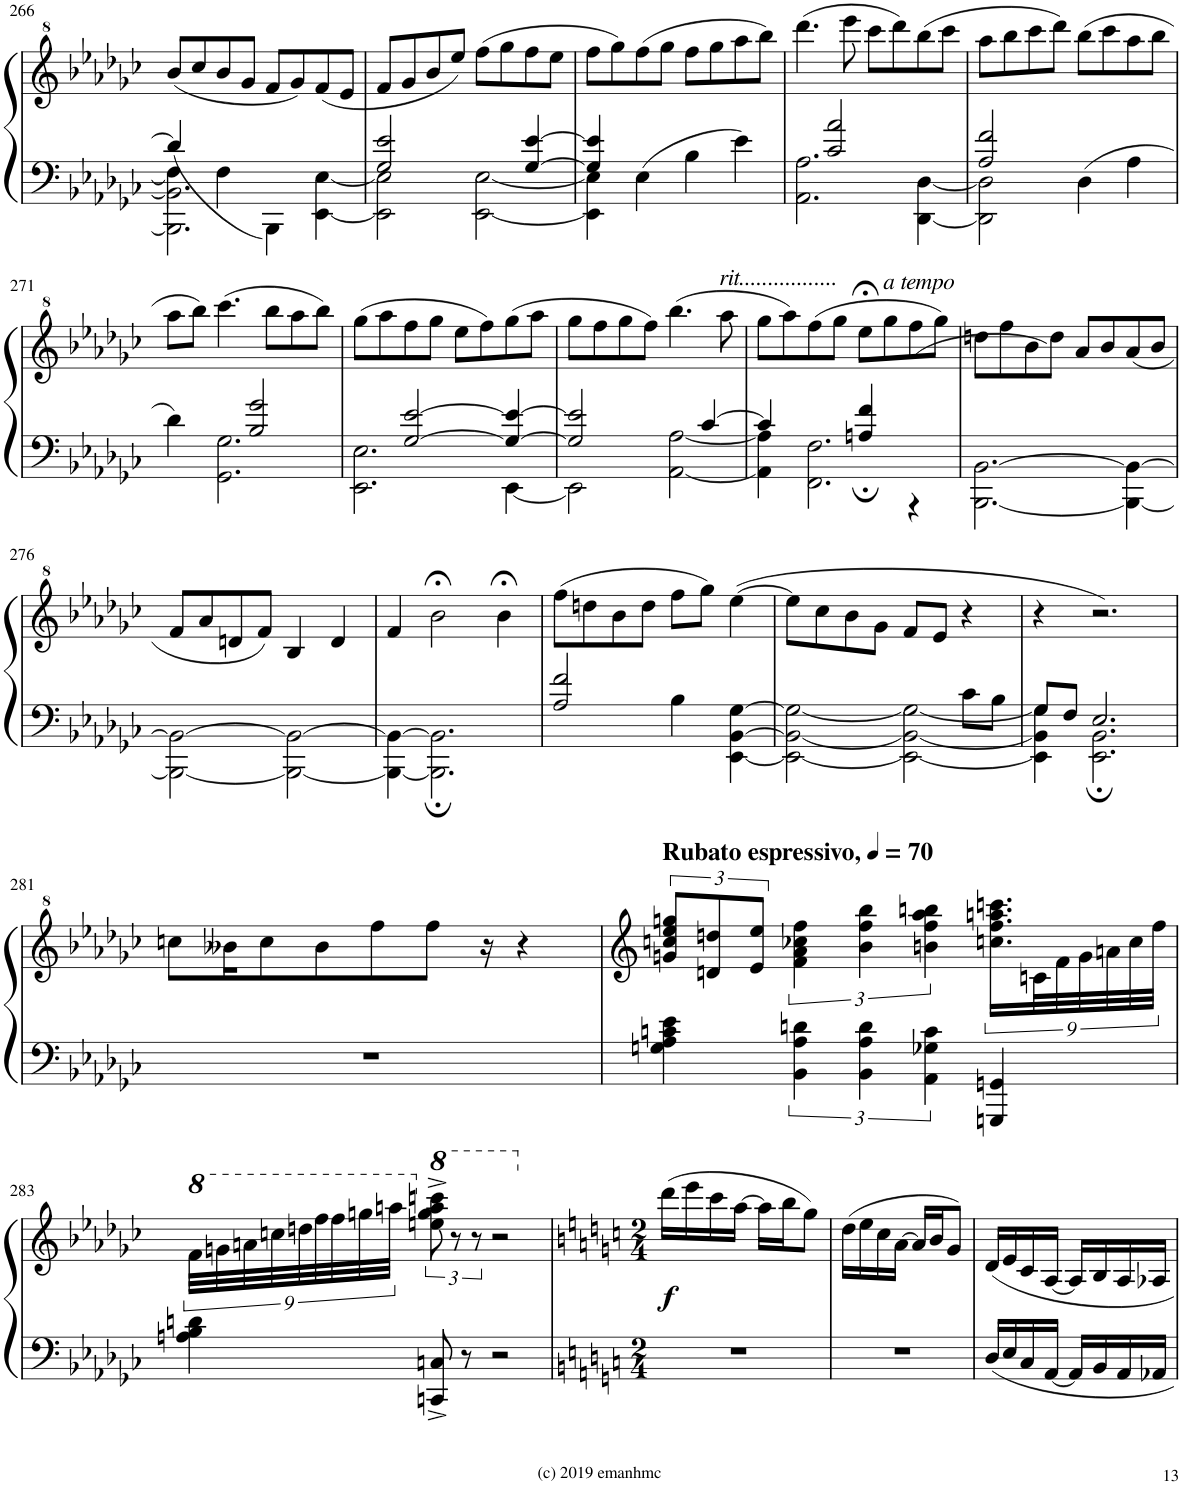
**kern	**kern	**dynam
*part1	*part1	*part1
*staff2	*staff1	*staff1/2
*I"Piano	*	*
*I'Pno.	*	*
!!LO:PB:g=z
*clefF4	*clefG^2	*
*k[b-e-a-d-g-c-]	*k[b-e-a-d-g-c-]	*
*M4/4	*M4/4	*
*met(c)	*met(c)	*
=266	=266	=266
*^	*	*
*	*^	*	*
2.BBB-\] 2.BB-\]	4F\]	4d/]	(8bb-/L	.
.	.	.	8ccc-/	.
.	2ryy	4F\	8bb-/	.
.	.	.	8gg-/J	.
.	.	4BBB-\	8ff/L	.
.	.	.	8gg-/)	.
[4EE-\ [4E-\	4ryy	4ryy	(8ff/	.
.	.	.	8ee-/J	.
*	*v	*v	*	*
=267	=267	=267	=267
2EE-\] 2E-\]	2G-/ 2e-/	8ff/L	.
.	.	8gg-/	.
.	.	8bb-/	.
.	.	8eee-/J)	.
[2EE-\ [2E-\	4ryy	(8fff\L	.
.	.	8ggg-\	.
.	[4G-/ [4e-/	8fff\	.
.	.	8eee-\J	.
=268	=268	=268	=268
4EE-\] 4E-\]	4G-/] 4e-/]	8fff\L	.
.	.	8ggg-\)	.
4E-\	2.ryy	(8fff\	.
.	.	8ggg-\J	.
4B-\	.	8fff\L	.
.	.	8ggg-\	.
4e-\	.	8aaa-\	.
.	.	8bbb-\J)	.
=269	=269	=269	=269
2.AA-\ 2.A-\	4ryy	(4.dddd-\	.
.	2c-/ 2a-/	.	.
.	.	8eeee-\	.
.	.	8cccc-\L	.
.	.	8dddd-\)	.
[4DD-\ [4D-\	4ryy	(8bbb-\	.
.	.	8cccc-\J	.
=270	=270	=270	=270
2DD-\] 2D-\]	2A-/ 2f/	8aaa-\L	.
.	.	8bbb-\	.
.	.	8cccc-\	.
.	.	8dddd-\J)	.
4D-\	2ryy	(8bbb-\L	.
.	.	8cccc-\	.
4A-\	.	8aaa-\	.
.	.	8bbb-\J	.
!!LO:LB:g=z
=271	=271	=271	=271
4d-\	4ryy	8aaa-\L	.
.	.	8bbb-\J)	.
2.GG-\ 2.G-\	4ryy	(4.cccc-\	.
.	2B-/ 2g-/	.	.
.	.	8bbb-\L	.
.	.	8aaa-\	.
.	.	8bbb-\J)	.
=272	=272	=272	=272
2.EE-\ 2.E-\	4ryy	(8ggg-\L	.
.	.	8aaa-\	.
.	[2G-/ [2e-/	8fff\	.
.	.	8ggg-\J	.
.	.	8eee-\L	.
.	.	8fff\)	.
[4EE-\	4G-/_ 4e-/_	(8ggg-\	.
.	.	8aaa-\J	.
=273	=273	=273	=273
2EE-\]	2G-/] 2e-/]	8ggg-\L	.
.	.	8fff\	.
.	.	8ggg-\	.
.	.	8fff\J)	.
[2AA-\ [2A-\	4ryy	(4.bbb-\	.
.	[4c-/	.	.
!	!	!LO:TX:a:i:t=rit.................	!
.	.	8aaa-\	.
=274	=274	=274	=274
4AA-\] 4A-\]	4c-/]	8ggg-\L	.
.	.	8aaa-\)	.
2.FF\ 2.F\	4ryy	(8fff\	.
.	.	8ggg-\J	.
.	4An/; 4f/;	8eee-;<\L	.
!	!	!LO:TX:a:i:t=a tempo	!
.	.	8ggg-\	.
.	4r	8fff\	.
.	.	8ggg-\J)	.
*v	*v	*	*
=275	=275	=275
[2.BBB-\ [2.BB-\	(8dddn\L	.
.	8fff\	.
.	8bb-\	.
.	8ddd\J	.
.	8aa-/L	.
.	8bb-/)	.
4BBB-\_ 4BB-\_	(8aa-/	.
.	8bb-/J	.
!!LO:LB:g=z
=276	=276	=276
2BBB-\_ 2BB-\_	8ff/L	.
.	8aa-/	.
.	8ddn/	.
.	8ff/J)	.
2BBB-\_ 2BB-\_	4b-/	.
.	4dd/	.
=277	=277	=277
4BBB-\_ 4BB-\_	4ff/	.
2.BBB-\]; 2.BB-\];	2bb-;<\	.
.	4bb-;<\	.
=278	=278	=278
2A-/ 2f/	(8fff\L	.
.	8dddn\	.
.	8bb-\	.
.	8ddd\J	.
4B-\	8fff\L	.
.	8ggg-\J)	.
[4EE-\ [4BB-\ [4G-\	([4eee-\	.
=279	=279	=279
*^	*	*
2EE-\_ 2BB-\_ 2G-\_	2ryy	8eee-\L]	.
.	.	8ccc-\	.
.	.	8bb-\	.
.	.	8gg-\J	.
2EE-\_ 2BB-\_ 2G-\_	4ryy	8ff/L	.
.	.	8ee-/J	.
.	8c-\L	4r	.
.	8B-\J	.	.
=280	=280	=280	=280
4EE-\] 4BB-\] 4G-\]	8G-/L	4r	.
.	8F/J	.	.
2.EE-\ 2.BB-\	2.E-;/	2.r)	.
*v	*v	*	*
!!LO:LB:g=z
=281	=281	=281
1r	8cccn\L	.
.	16bb--X\K	.
.	8ccc\	.
.	8bb--\	.
.	8fff\	.
.	8fff\J	.
.	16r	.
.	4r	.
=282	=282	=282
*	*MM70	*
!	!LO:TX:a:B:t=Rubato espressivo,	!
4Gn\ 4A-\ 4cn\ 4e-\	12gn/ 12ccn/ 12ee-/ 12ggn/L	.
.	12dn/ 12ddn/	.
.	12e-/ 12ee-/J	.
6BB-\ 6A-\ 6dn\	6f\ 6a-\ 6cc-X\ 6ff\	.
6BB-\ 6A-\ 6d\	6b-\ 6ff\ 6bb-\	.
6AA-\ 6G-X\ 6c\	6bn\ 6ff\ 6aa-\ 6bbn\	.
4GGGn/ 4GGn/	18.ccn\ 18.ff\ 18.aan\ 18.cccn\LL	.
.	36cn\L	.
.	36f\	.
.	36g\	.
.	36an\	.
.	36cc\	.
.	36ff\JJJ	.
!!LO:LB:g=z
=283	=283	=283
*	*8va	*
4An\ 4B-\ 4dn\	36ff\LLL	.
.	36ggn\	.
.	36aan\	.
.	36cccn\	.
.	36dddn\	.
.	36fff\	.
.	36fff\	.
.	36gggn\	.
.	36aaan\JJJ	.
*	*X8va	*
*	*8va	*
8CCn/^ 8Cn/^	12eeen\^ 12ggg\^ 12aaa\^ 12ccccn\^	.
.	12r	.
8r	.	.
.	12r	.
2r	2r	.
=284	=284	=284
*k[]	*k[]	*
*M2/4	*M2/4	*
*	*X8va	*
!	!	!LO:DY:b
2r	(16ddd\LL	f
.	16eee\	.
.	16ccc\	.
.	[16aa\JJ	.
.	16aa\LL]	.
.	16bb\J	.
.	8gg\J)	.
=285	=285	=285
2r	(16dd\LL	.
.	16ee\	.
.	16cc\	.
.	[16a\JJ	.
.	16a/LL]	.
.	16b/J	.
.	8g/J)	.
=286	=286	=286
16D/LL	16d/LL	.
16E/	16e/	.
16C/	16c/	.
[16AA/JJ	[16A/JJ	.
16AA/LL]	16A/LL]	.
16BB/	16B/	.
16AA/	16A/	.
16AA-X/JJ	16A-X/JJ	.
=	=	=
*-	*-	*-
